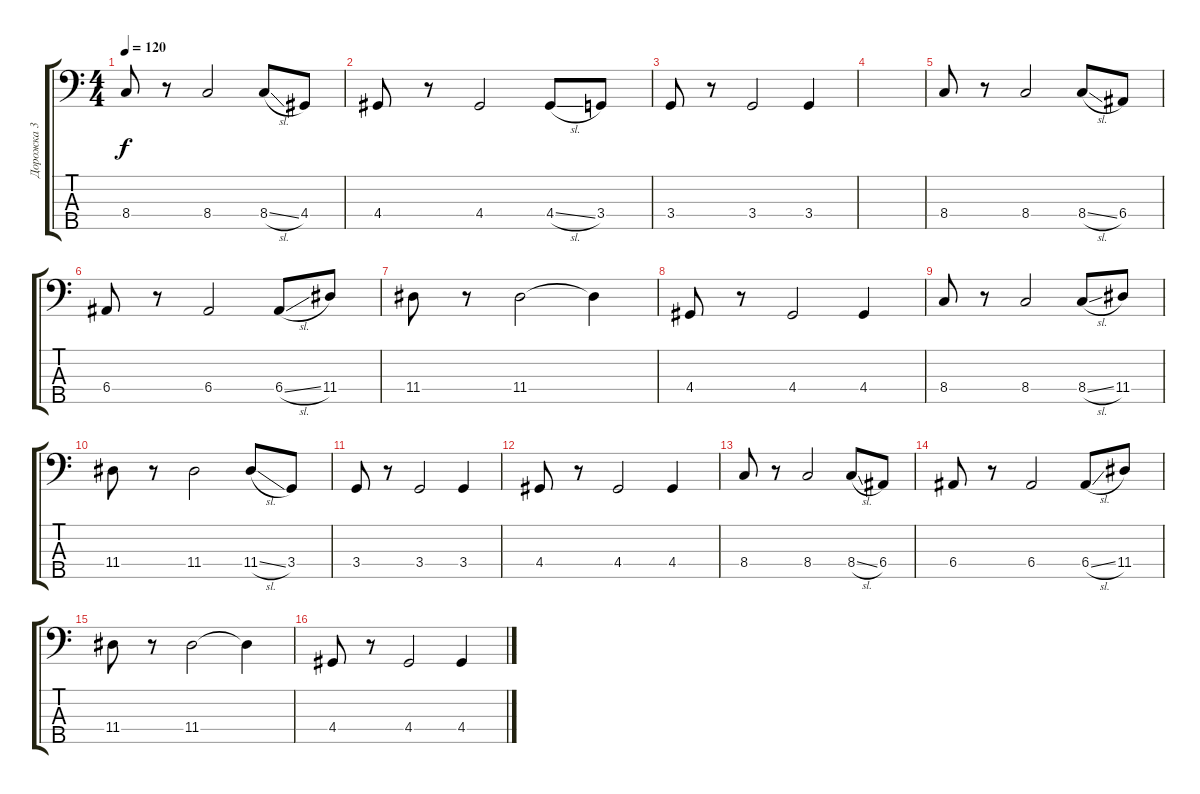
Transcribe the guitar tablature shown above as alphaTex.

\track ("Дорожка 3" "Дорожка 3") {instrument electricbassfinger}
\staff {score tabs}
\tuning (G2 D2 A1 E1 B0) {hide}
\ts (4 4)
\tempo 120
\clef f4
\ks c
8.4.8{dy f} r.8 8.4.2 8.4{sl}.8 4.4.8 |
4.4.8 r.8 4.4.2 4.4{sl}.8 3.4.8 |
3.4.8 r.8 3.4.2 3.4.4 |
|
8.4.8 r.8 8.4.2 8.4{sl}.8 6.4.8 |
6.4.8 r.8 6.4.2 6.4{sl}.8 11.4.8 |
11.4.8 r.8 11.4.2 11.4{t}.4 |
4.4.8 r.8 4.4.2 4.4.4 |
8.4.8 r.8 8.4.2 8.4{sl}.8 11.4.8 |
11.4.8 r.8 11.4.2 11.4{sl}.8 3.4.8 |
3.4.8 r.8 3.4.2 3.4.4 |
4.4.8 r.8 4.4.2 4.4.4 |
8.4.8 r.8 8.4.2 8.4{sl}.8 6.4.8 |
6.4.8 r.8 6.4.2 6.4{sl}.8 11.4.8 |
11.4.8 r.8 11.4.2 11.4{t}.4 |
4.4.8 r.8 4.4.2 4.4.4
